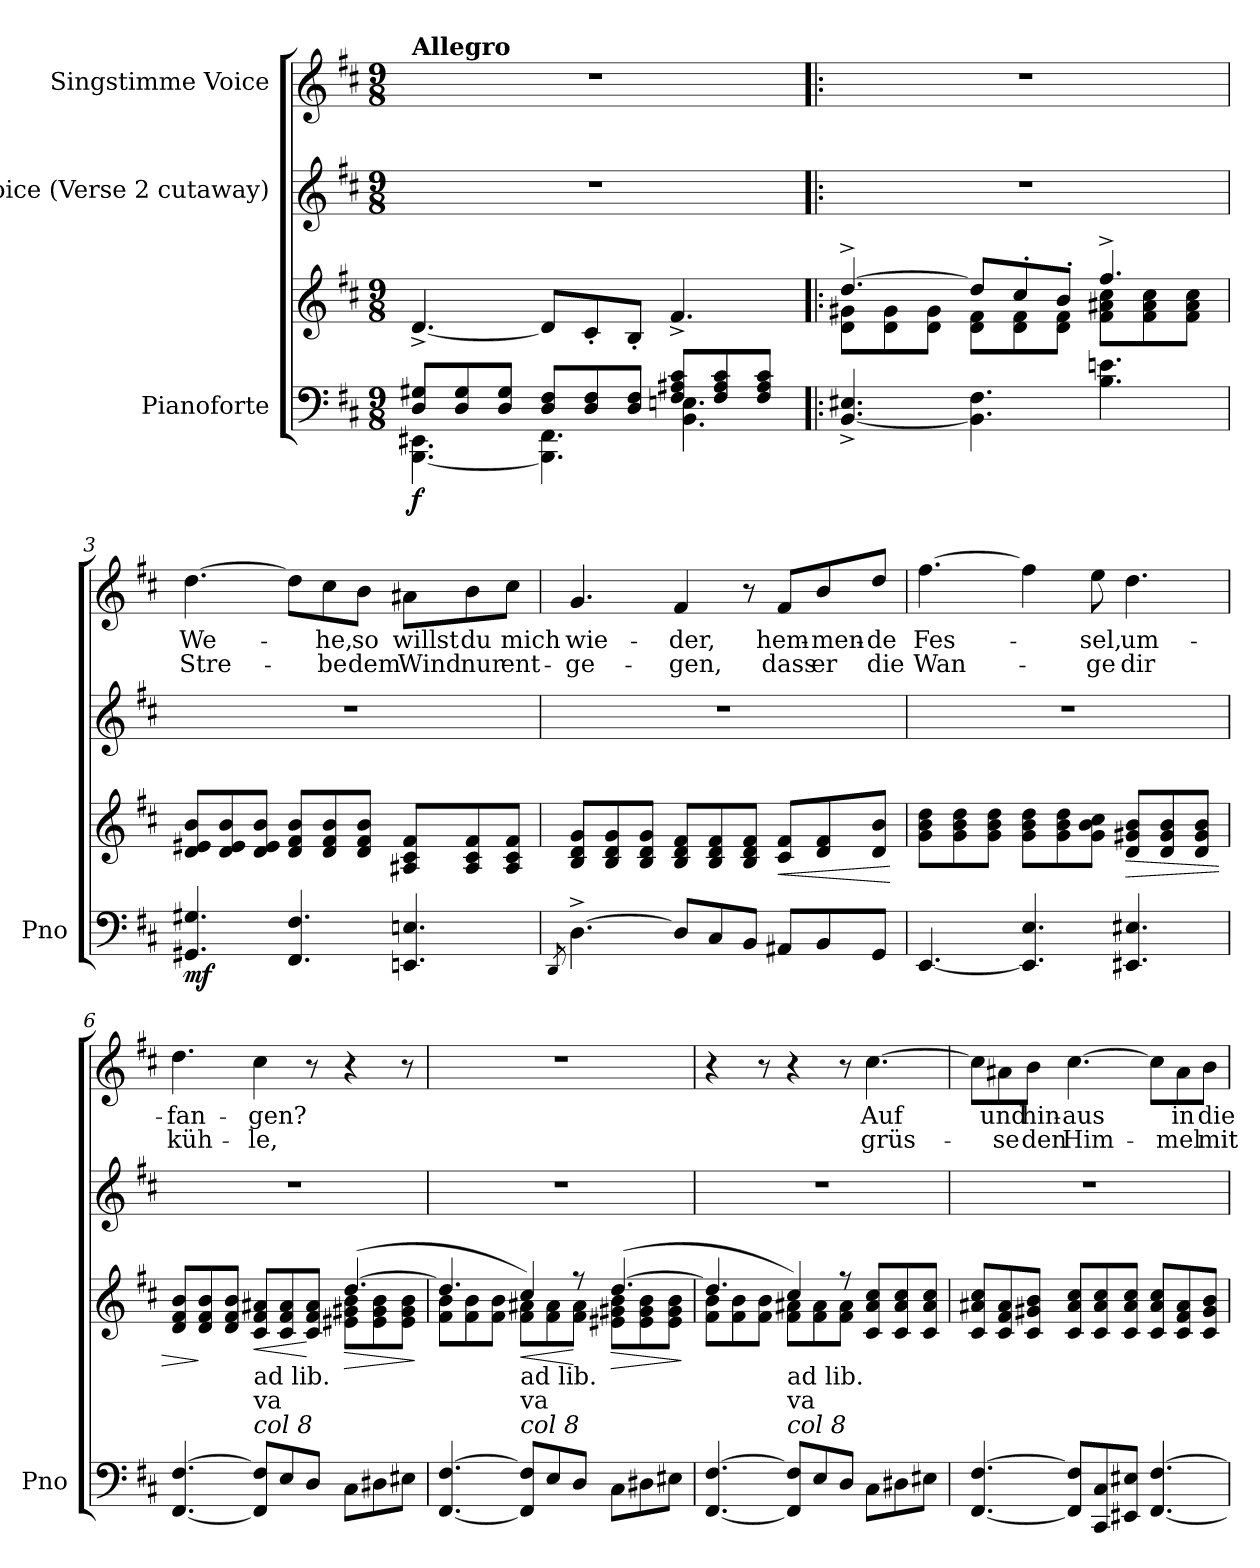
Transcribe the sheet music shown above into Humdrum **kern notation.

**kern	**kern	**dynam	**kern	**kern	**text	**text
*part3	*part3	*part3	*part2	*part1	*part1	*part1
*staff4	*staff3	*staff3/4	*staff2	*staff1	*staff1	*staff1
*I"Pianoforte	*	*	*I"Voice (Verse 2 cutaway)	*I"Singstimme Voice	*	*
*I'Pno	*	*	*	*	*	*
*	*	*	*stria5	*	*	*
*clefF4	*clefG2	*	*clefG2	*clefG2	*	*
*k[f#c#]	*k[f#c#]	*	*k[f#c#]	*k[f#c#]	*	*
*M9/8	*M9/8	*	*M9/8	*M9/8	*	*
=1	=1	=1	=1	=1	=1	=1
*^	*	*	*	*	*	*
!	!	!	!	!	!LO:TX:a:B:t=Allegro	!	!
!	!	!	!LO:DY:b=2	!	!	!	!
8D/ 8G#X/L	[4.BBB\ 4.EE#X\	[4.d^/	f	8%9r	8%9r	.	.
8D/ 8G#/	.	.	.	.	.	.	.
8D/ 8G#/J	.	.	.	.	.	.	.
8D/ 8F#/L	4.BBB\] 4.FF#\	8d/L]	.	.	.	.	.
8D/ 8F#/	.	8c#'/	.	.	.	.	.
8D/ 8F#/J	.	8B'/J	.	.	.	.	.
8F#/ 8A#X/ 8c#/L	4.BB\ 4.En\	4.f#^/	.	.	.	.	.
8F#/ 8A#/ 8c#/	.	.	.	.	.	.	.
8F#/ 8A#/ 8c#/J	.	.	.	.	.	.	.
*v	*v	*	*	*	*	*	*
=2!|:	=2!|:	=2!|:	=2!|:	=2!|:	=2!|:	=2!|:
*	*^	*	*	*	*	*
[4.BB/^ 4.E#X/^	[4.dd^/	8d\ 8g#X\L	.	8%9r	8%9r	.	.
.	.	8d\ 8g#\	.	.	.	.	.
.	.	8d\ 8g#\J	.	.	.	.	.
4.BB\] 4.F#\	8dd/L]	8d\ 8f#\L	.	.	.	.	.
.	8cc#'/	8d\ 8f#\	.	.	.	.	.
.	8b'/J	8d\ 8f#\J	.	.	.	.	.
4.B\ 4.en\	4.ff#^/	8f#\ 8a#X\ 8cc#\L	.	.	.	.	.
.	.	8f#\ 8a#\ 8cc#\	.	.	.	.	.
.	.	8f#\ 8a#\ 8cc#\J	.	.	.	.	.
=3	=3	=3	=3	=3	=3	=3	=3
!	!	!	!LO:DY:b=2	!	!	!	!
*	*v	*v	*	*	*	*	*
4.GG#X/ 4.G#X/	8d/ 8e#X/ 8b/L	mf	8%9r	[4.dd\	We-	Stre-
.	8d/ 8e#/ 8b/	.	.	.	.	.
.	8d/ 8e#/ 8b/J	.	.	.	.	.
4.FF#/ 4.F#/	8d/ 8f#/ 8b/L	.	.	8dd\L]	.	.
.	8d/ 8f#/ 8b/	.	.	8cc#\	-he,	-be
.	8d/ 8f#/ 8b/J	.	.	8b\J	so	dem
4.EEn/ 4.En/	8A#X/ 8c#/ 8f#/L	.	.	8a#X\L	willst	Wind
.	8A#/ 8c#/ 8f#/	.	.	8b\	du	nur
.	8A#/ 8c#/ 8f#/J	.	.	8cc#\J	mich	ent-
=4	=4	=4	=4	=4	=4	=4
8qDD/	.	.	.	.	.	.
[4.D^\	8B/ 8d/ 8g/L	.	8%9r	4.g/	wie-	-ge-
.	8B/ 8d/ 8g/	.	.	.	.	.
.	8B/ 8d/ 8g/J	.	.	.	.	.
8D/L]	8B/ 8d/ 8f#/L	.	.	4f#/	-der,	-gen,
8C#/	8B/ 8d/ 8f#/	.	.	.	.	.
8BB/J	8B/ 8d/ 8f#/J	.	.	8r	.	.
!	!	!LO:HP:b	!	!	!	!
8AA#X/L	8c#/ 8f#/L	<	.	8f#/L	hem-	dass
8BB/	8d/ 8f#/	.	.	8b/	-men-	er
8GG/J	8d/ 8b/J	.	.	8dd/J	-de	die
.	.	[	.	.	.	.
=5	=5	=5	=5	=5	=5	=5
[4.EE/	8g\ 8b\ 8dd\L	.	8%9r	[4.ff#\	Fes-	Wan-
.	8g\ 8b\ 8dd\	.	.	.	.	.
.	8g\ 8b\ 8dd\J	.	.	.	.	.
4.EE/] 4.E/	8g\ 8b\ 8dd\L	.	.	4ff#\]	.	.
.	8g\ 8b\ 8dd\	.	.	.	.	.
.	8g\ 8b\ 8cc#\J	.	.	8ee\	-sel,	-ge
!	!	!LO:HP:b	!	!	!	!
4.EE#X/ 4.E#X/	8d/ 8g#X/ 8b/L	>	.	4.dd\	um-	dir
.	8d/ 8g#/ 8b/	.	.	.	.	.
.	8d/ 8g#/ 8b/J	.	.	.	.	.
=6	=6	=6	=6	=6	=6	=6
*	*^	*	*	*	*	*
[4.FF#/ [4.F#/	8d/ 8f#/ 8b/L	2.ryy	.	8%9r	4.dd\	-fan-	küh-
.	8d/ 8f#/ 8b/	.	]	.	.	.	.
.	8d/ 8f#/ 8b/J	.	.	.	.	.	.
!LO:TX:i:t=col 8	!	!	!	!	!	!	!
!LO:TX:t=va	!	!	!	!	!	!	!
!LO:TX:t=ad lib.	!	!	!	!	!	!	!
!	!	!	!LO:HP:b	!	!	!	!
8FF#/] 8F#/]L	8c#/ 8f#/ 8a#X/L	.	<	.	4cc#\	-gen?	-le,
8E/	8c#/ 8f#/ 8a#/	.	.	.	.	.	.
8D/J	8c#/ 8f#/ 8a#/J	.	[	.	8r	.	.
!	!	!	!LO:HP:b	!	!	!	!
8C#\L	([4.dd/	8e#X\ 8g#X\ 8b\L	>	.	4r	.	.
8D#X\	.	8e#\ 8g#\ 8b\	.	.	.	.	.
8E#X\J	.	8e#\ 8g#\ 8b\J	.	.	8r	.	.
*	*v	*v	*	*	*	*	*
.	.	]	.	.	.	.
=7	=7	=7	=7	=7	=7	=7
*	*^	*	*	*	*	*
[4.FF#/ [4.F#/	4.dd/]	8f#\ 8b\L	.	8%9r	8%9r	.	.
.	.	8f#\ 8b\	.	.	.	.	.
.	.	8f#\ 8b\J	.	.	.	.	.
!LO:TX:i:t=col 8	!	!	!	!	!	!	!
!LO:TX:t=va	!	!	!	!	!	!	!
!LO:TX:t=ad lib.	!	!	!	!	!	!	!
!	!	!	!LO:HP:b	!	!	!	!
8FF#/] 8F#/]L	4cc#/)	8f#\ 8a#X\L	<	.	.	.	.
8E/	.	8f#\ 8a#\	.	.	.	.	.
8D/J	8r	8f#\ 8a#\J	[	.	.	.	.
!	!	!	!LO:HP:b	!	!	!	!
8C#\L	([4.dd/	8e#X\ 8g#X\ 8b\L	>	.	.	.	.
8D#X\	.	8e#\ 8g#\ 8b\	.	.	.	.	.
8E#X\J	.	8e#\ 8g#\ 8b\J	.	.	.	.	.
*	*v	*v	*	*	*	*	*
.	.	]	.	.	.	.
=8	=8	=8	=8	=8	=8	=8
*	*^	*	*	*	*	*
[4.FF#/ [4.F#/	4.dd/]	8f#\ 8b\L	.	8%9r	4r	.	.
.	.	8f#\ 8b\	.	.	.	.	.
.	.	8f#\ 8b\J	.	.	8r	.	.
!LO:TX:i:t=col 8	!	!	!	!	!	!	!
!LO:TX:t=va	!	!	!	!	!	!	!
!LO:TX:t=ad lib.	!	!	!	!	!	!	!
8FF#/] 8F#/]L	4cc#/)	8f#\ 8a#X\L	.	.	4r	.	.
8E/	.	8f#\ 8a#\	.	.	.	.	.
8D/J	8r	8f#\ 8a#\J	.	.	8r	.	.
8C#\L	8c#/ 8a#/ 8cc#/L	4.ryy	.	.	[4.cc#\	Auf	grüs-
8D#X\	8c#/ 8a#/ 8cc#/	.	.	.	.	.	.
8E#X\J	8c#/ 8a#/ 8cc#/J	.	.	.	.	.	.
*	*v	*v	*	*	*	*	*
=9	=9	=9	=9	=9	=9	=9
[4.FF#/ [4.F#/	8c#/ 8a#X/ 8cc#/L	.	8%9r	8cc#\L]	.	.
.	8c#/ 8f#/ 8a#/	.	.	8a#X\	und	-se
.	8c#/ 8g#X/ 8b/J	.	.	8b\J	hin-	den
8FF#/] 8F#/]L	8c#/ 8a#/ 8cc#/L	.	.	[4.cc#\	-aus	Him-
8CC#/ 8C#/	8c#/ 8a#/ 8cc#/	.	.	.	.	.
8EE#X/ 8E#X/J	8c#/ 8a#/ 8cc#/J	.	.	.	.	.
[4.FF#/ [4.F#/	8c#/ 8a#/ 8cc#/L	.	.	8cc#\L]	.	.
.	8c#/ 8f#/ 8a#/	.	.	8a#\	in	-mel
.	8c#/ 8g#/ 8b/J	.	.	8b\J	die	mit
=	=	=	=	=	=	=
*-	*-	*-	*-	*-	*-	*-
